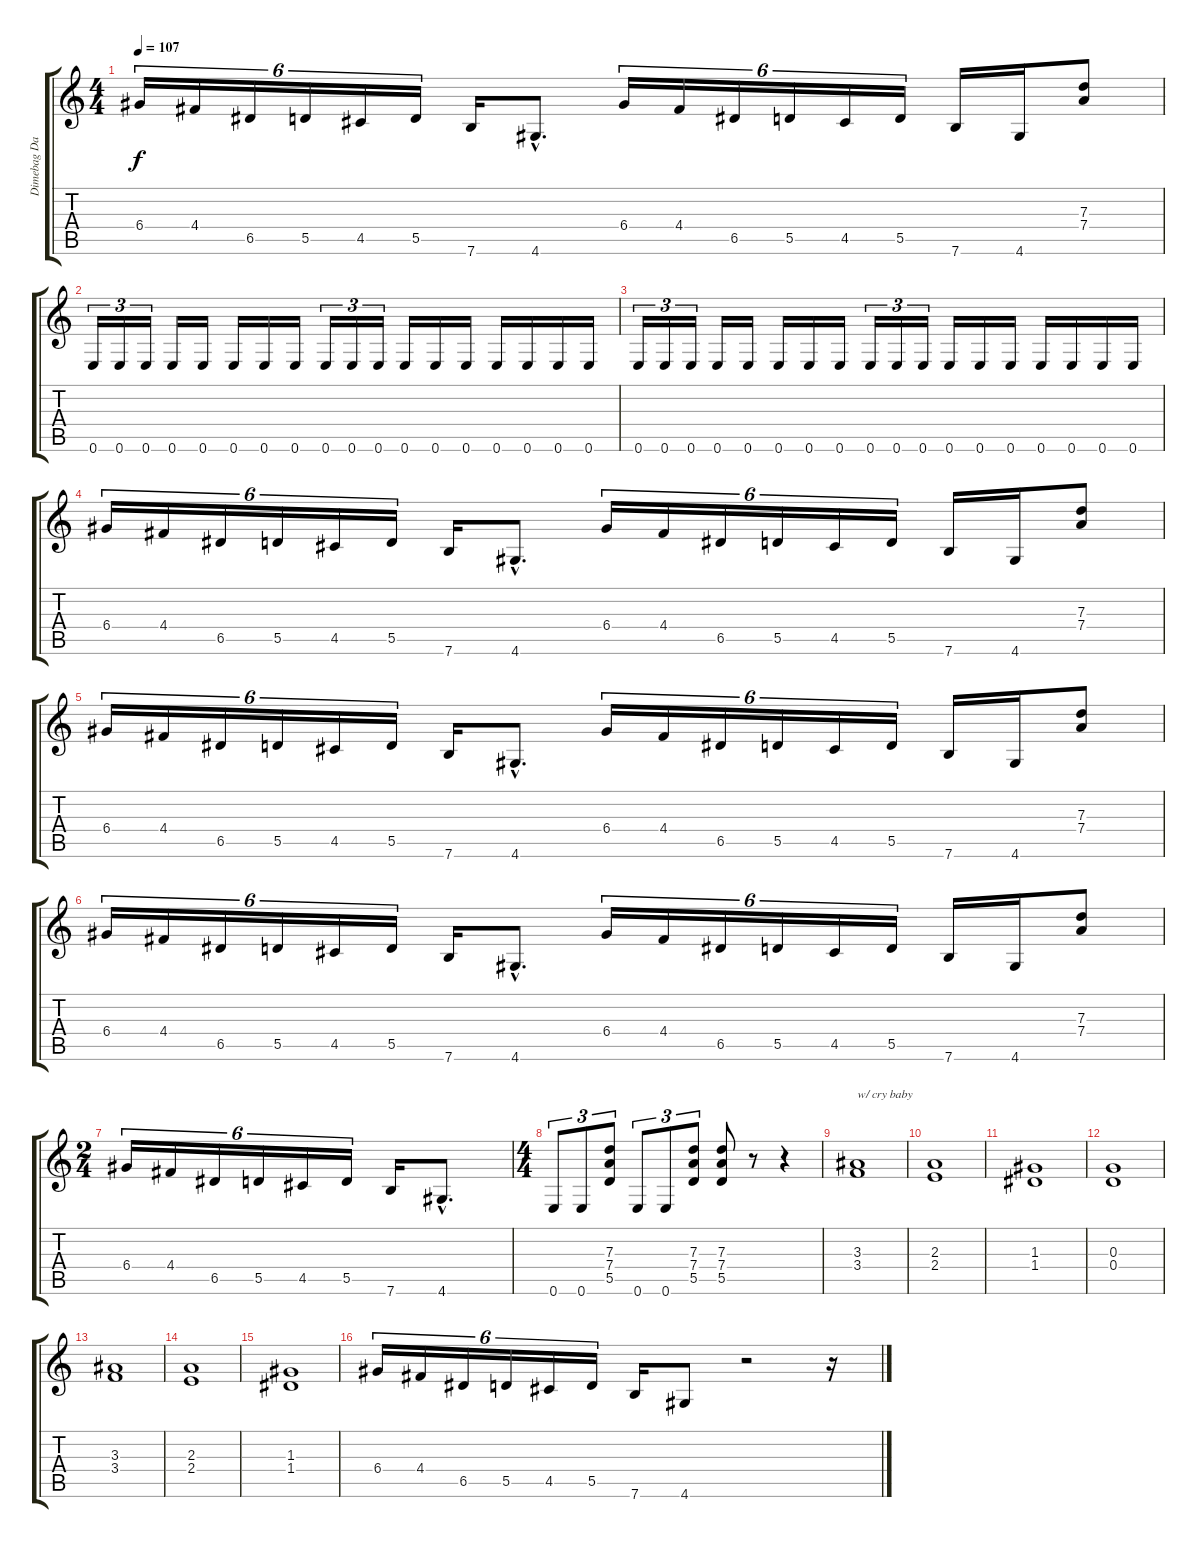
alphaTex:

\track ("Dimebag Darrell" "Dimebag Da") {instrument distortionguitar}
\staff {score tabs}
\tuning (E4 B3 G3 D3 A2 E2) {hide}
\ts (4 4)
\tempo 107
\clef g2
\ks c
6.4.16{tu (6 4) dy f} 4.4.16{tu (6 4)} 6.5.16{tu (6 4)} 5.5.16{tu (6 4)} 4.5.16{tu (6 4)} 5.5.16{tu (6 4)} 7.6.16 4.6{hac}.8{d} 6.4.16{tu (6 4)} 4.4.16{tu (6 4)} 6.5.16{tu (6 4)} 5.5.16{tu (6 4)} 4.5.16{tu (6 4)} 5.5.16{tu (6 4)} 7.6.16 4.6.16 (7.3 7.4).8 |
0.6.16{tu (3 2)} 0.6.16{tu (3 2)} 0.6.16{tu (3 2)} 0.6.16 0.6.16 0.6.16 0.6.16 0.6.16 0.6.16{tu (3 2)} 0.6.16{tu (3 2)} 0.6.16{tu (3 2)} 0.6.16 0.6.16 0.6.16 0.6.16 0.6.16 0.6.16 0.6.16 |
0.6.16{tu (3 2)} 0.6.16{tu (3 2)} 0.6.16{tu (3 2)} 0.6.16 0.6.16 0.6.16 0.6.16 0.6.16 0.6.16{tu (3 2)} 0.6.16{tu (3 2)} 0.6.16{tu (3 2)} 0.6.16 0.6.16 0.6.16 0.6.16 0.6.16 0.6.16 0.6.16 |
6.4.16{tu (6 4)} 4.4.16{tu (6 4)} 6.5.16{tu (6 4)} 5.5.16{tu (6 4)} 4.5.16{tu (6 4)} 5.5.16{tu (6 4)} 7.6.16 4.6{hac}.8{d} 6.4.16{tu (6 4)} 4.4.16{tu (6 4)} 6.5.16{tu (6 4)} 5.5.16{tu (6 4)} 4.5.16{tu (6 4)} 5.5.16{tu (6 4)} 7.6.16 4.6.16 (7.3 7.4).8 |
6.4.16{tu (6 4)} 4.4.16{tu (6 4)} 6.5.16{tu (6 4)} 5.5.16{tu (6 4)} 4.5.16{tu (6 4)} 5.5.16{tu (6 4)} 7.6.16 4.6{hac}.8{d} 6.4.16{tu (6 4)} 4.4.16{tu (6 4)} 6.5.16{tu (6 4)} 5.5.16{tu (6 4)} 4.5.16{tu (6 4)} 5.5.16{tu (6 4)} 7.6.16 4.6.16 (7.3 7.4).8 |
6.4.16{tu (6 4)} 4.4.16{tu (6 4)} 6.5.16{tu (6 4)} 5.5.16{tu (6 4)} 4.5.16{tu (6 4)} 5.5.16{tu (6 4)} 7.6.16 4.6{hac}.8{d} 6.4.16{tu (6 4)} 4.4.16{tu (6 4)} 6.5.16{tu (6 4)} 5.5.16{tu (6 4)} 4.5.16{tu (6 4)} 5.5.16{tu (6 4)} 7.6.16 4.6.16 (7.3 7.4).8 |
\ts (2 4)
6.4.16{tu (6 4)} 4.4.16{tu (6 4)} 6.5.16{tu (6 4)} 5.5.16{tu (6 4)} 4.5.16{tu (6 4)} 5.5.16{tu (6 4)} 7.6.16 4.6{hac}.8{d} |
\ts (4 4)
0.6.8{tu (3 2)} 0.6.8{tu (3 2)} (7.3 7.4 5.5).8{tu (3 2)} 0.6.8{tu (3 2)} 0.6.8{tu (3 2)} (7.3 7.4 5.5).8{tu (3 2)} (7.3 7.4 5.5).8 r.8 r.4 |
(3.3 3.4).1{txt "w/ cry baby"} |
(2.3 2.4).1 |
(1.3 1.4).1 |
(0.3 0.4).1 |
(3.3 3.4).1 |
(2.3 2.4).1 |
(1.3 1.4).1 |
6.4.16{tu (6 4)} 4.4.16{tu (6 4)} 6.5.16{tu (6 4)} 5.5.16{tu (6 4)} 4.5.16{tu (6 4)} 5.5.16{tu (6 4)} 7.6.16 4.6.8 r.2 r.16
